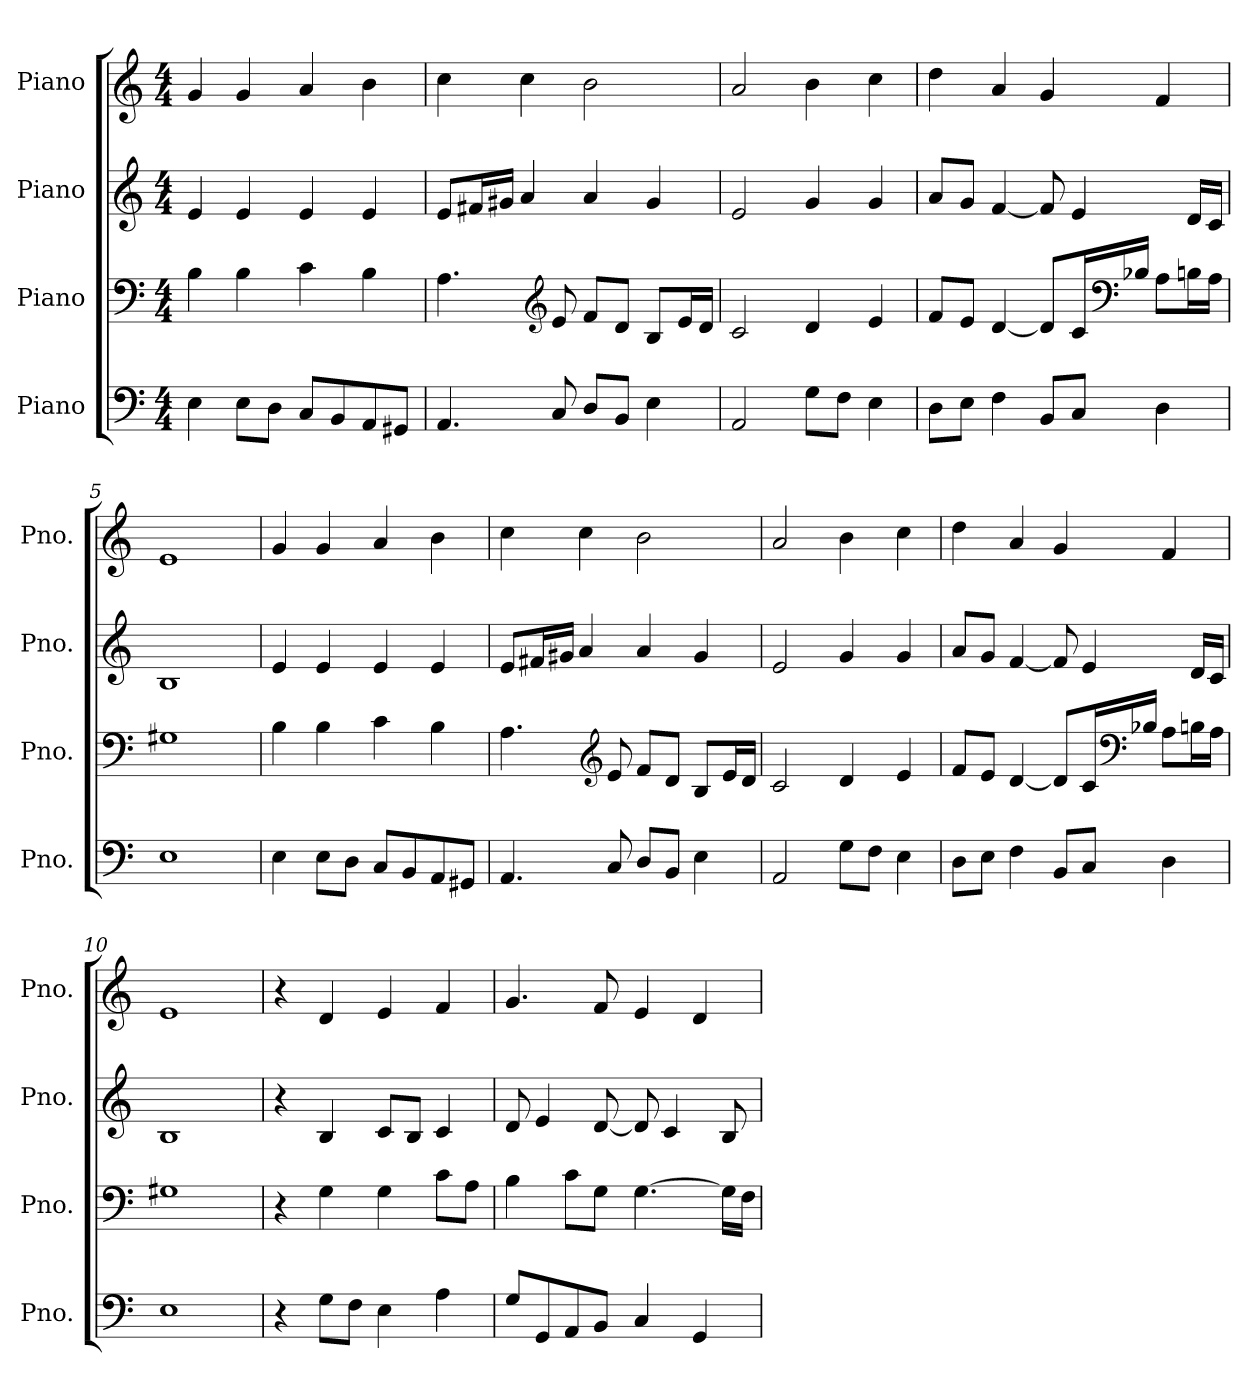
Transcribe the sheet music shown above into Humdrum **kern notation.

**kern	**kern	**kern	**kern
*part4	*part3	*part2	*part1
*staff4	*staff3	*staff2	*staff1
*I"Piano	*I"Piano	*I"Piano	*I"Piano
*I'Pno.	*I'Pno.	*I'Pno.	*I'Pno.
*clefF4	*clefF4	*clefG2	*clefG2
*k[]	*k[]	*k[]	*k[]
*M4/4	*M4/4	*M4/4	*M4/4
*MM120	*MM120	*MM120	*MM120
=1	=1	=1	=1
4E\	4B\	4e/	4g/
8E\L	4B\	4e/	4g/
8D\J	.	.	.
8C/L	4c\	4e/	4a/
8BB/	.	.	.
8AA/	4B\	4e/	4b\
8GG#X/J	.	.	.
=2	=2	=2	=2
4.AA/	4.A\	8e/L	4cc\
.	.	16f#X/L	.
.	.	16g#X/JJ	.
.	.	4a/	4cc\
*	*clefG2	*	*
8C/	8e/	.	.
8D/L	8f/L	4a/	2b\
8BB/J	8d/J	.	.
4E\	8B/L	4g#/	.
.	16e/L	.	.
.	16d/JJ	.	.
=3	=3	=3	=3
2AA/	2c/	2e/	2a/
8G\L	4d/	4g/	4b\
8F\J	.	.	.
4E\	4e/	4g/	4cc\
=4	=4	=4	=4
8D\L	8f/L	8a/L	4dd\
8E\J	8e/J	8g/J	.
4F\	[4d/	[4f/	4a/
8BB/L	8d/L]	8f/]	4g/
8C/J	16c/L	4e/	.
*	*clefF4	*	*
.	16B-X/JJ	.	.
4D\	8A\L	.	4f/
.	16Bn\L	16d/LL	.
.	16A\JJ	16c/JJ	.
=5	=5	=5	=5
1E	1G#X	1B	1e
!!LO:LB:g=z
=6	=6	=6	=6
4E\	4B\	4e/	4g/
8E\L	4B\	4e/	4g/
8D\J	.	.	.
8C/L	4c\	4e/	4a/
8BB/	.	.	.
8AA/	4B\	4e/	4b\
8GG#X/J	.	.	.
=7	=7	=7	=7
4.AA/	4.A\	8e/L	4cc\
.	.	16f#X/L	.
.	.	16g#X/JJ	.
.	.	4a/	4cc\
*	*clefG2	*	*
8C/	8e/	.	.
8D/L	8f/L	4a/	2b\
8BB/J	8d/J	.	.
4E\	8B/L	4g#/	.
.	16e/L	.	.
.	16d/JJ	.	.
=8	=8	=8	=8
2AA/	2c/	2e/	2a/
8G\L	4d/	4g/	4b\
8F\J	.	.	.
4E\	4e/	4g/	4cc\
=9	=9	=9	=9
8D\L	8f/L	8a/L	4dd\
8E\J	8e/J	8g/J	.
4F\	[4d/	[4f/	4a/
8BB/L	8d/L]	8f/]	4g/
8C/J	16c/L	4e/	.
*	*clefF4	*	*
.	16B-X/JJ	.	.
4D\	8A\L	.	4f/
.	16Bn\L	16d/LL	.
.	16A\JJ	16c/JJ	.
=10	=10	=10	=10
1E	1G#X	1B	1e
!!LO:LB:g=z
=11	=11	=11	=11
4r	4r	4r	4r
8G\L	4G\	4B/	4d/
8F\J	.	.	.
4E\	4G\	8c/L	4e/
.	.	8B/J	.
4A\	8c\L	4c/	4f/
.	8A\J	.	.
=12	=12	=12	=12
8G/L	4B\	8d/	4.g/
8GG/	.	4e/	.
8AA/	8c\L	.	.
8BB/J	8G\J	[8d/	8f/
4C/	[4.G\	8d/]	4e/
.	.	4c/	.
4GG/	.	.	4d/
.	16G\LL]	8B/	.
.	16F\JJ	.	.
=	=	=	=
*-	*-	*-	*-
